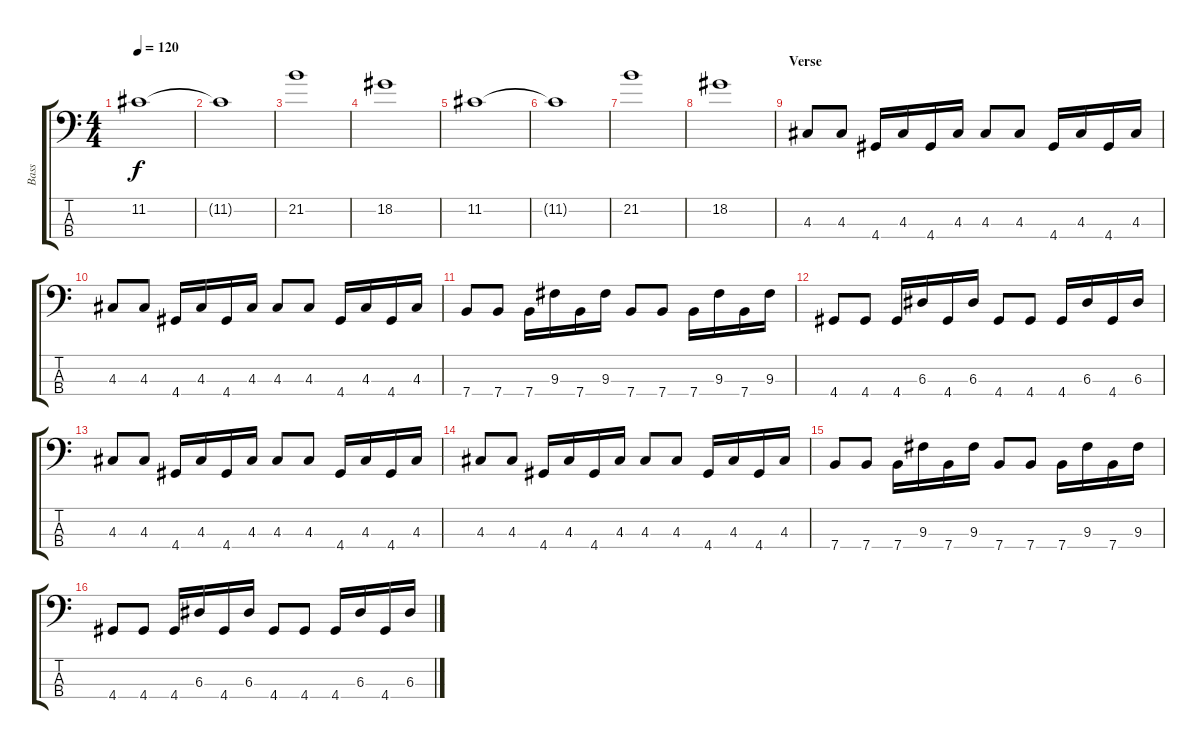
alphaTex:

\track ("Bass" "Bass") {instrument electricbassfinger}
\staff {score tabs}
\tuning (G2 D2 A1 E1) {hide}
\ts (4 4)
\tempo 120
\clef f4
\ks c
11.2.1{dy f} |
11.2{t}.1 |
21.2.1 |
18.2.1 |
11.2.1 |
11.2{t}.1 |
21.2.1 |
18.2.1 |
\section ("" "Verse")
4.3.8 4.3.8 4.4.16 4.3.16 4.4.16 4.3.16 4.3.8 4.3.8 4.4.16 4.3.16 4.4.16 4.3.16 |
4.3.8 4.3.8 4.4.16 4.3.16 4.4.16 4.3.16 4.3.8 4.3.8 4.4.16 4.3.16 4.4.16 4.3.16 |
7.4.8 7.4.8 7.4.16 9.3.16 7.4.16 9.3.16 7.4.8 7.4.8 7.4.16 9.3.16 7.4.16 9.3.16 |
4.4.8 4.4.8 4.4.16 6.3.16 4.4.16 6.3.16 4.4.8 4.4.8 4.4.16 6.3.16 4.4.16 6.3.16 |
4.3.8 4.3.8 4.4.16 4.3.16 4.4.16 4.3.16 4.3.8 4.3.8 4.4.16 4.3.16 4.4.16 4.3.16 |
4.3.8 4.3.8 4.4.16 4.3.16 4.4.16 4.3.16 4.3.8 4.3.8 4.4.16 4.3.16 4.4.16 4.3.16 |
7.4.8 7.4.8 7.4.16 9.3.16 7.4.16 9.3.16 7.4.8 7.4.8 7.4.16 9.3.16 7.4.16 9.3.16 |
4.4.8 4.4.8 4.4.16 6.3.16 4.4.16 6.3.16 4.4.8 4.4.8 4.4.16 6.3.16 4.4.16 6.3.16
